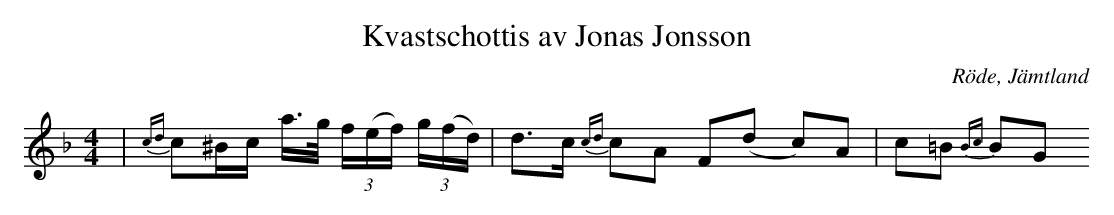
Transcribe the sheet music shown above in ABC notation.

X:1
T:Kvastschottis av Jonas Jonsson
O:Röde, Jämtland
M:4/4
L:1/16
K:F
| {cd}c2^Bc a>g (3f(ef) (3g(fd) | d2>c2 {cd}c2A2 F2(d2- c2)A2 | c2=B2 {Bc}B2G2
